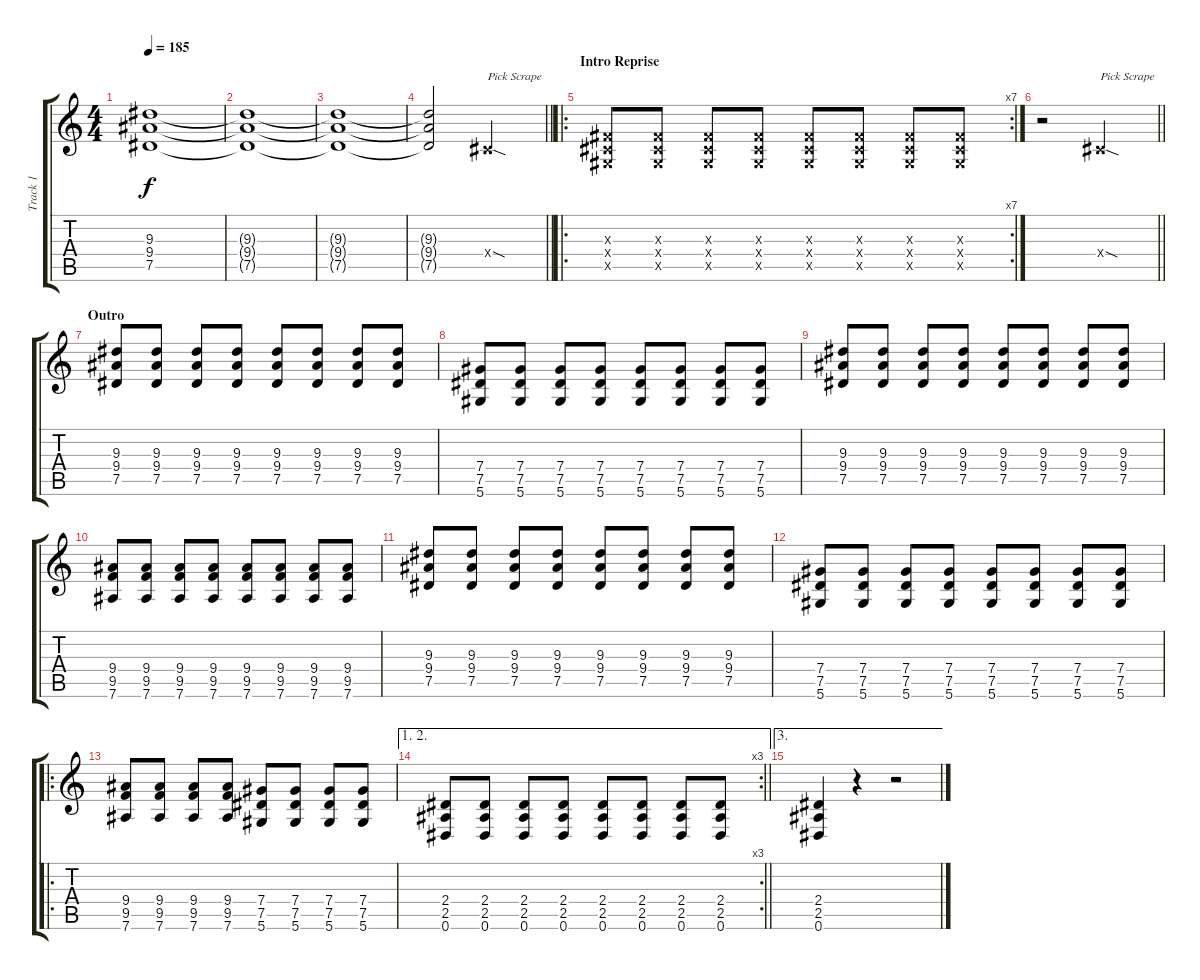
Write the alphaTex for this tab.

\track ("Track 1" "Track 1") {instrument overdrivenguitar}
\staff {score tabs}
\tuning (Eb4 Bb3 Gb3 Db3 Ab2 Eb2) {hide}
\ts (4 4)
\tempo 185
\clef g2
\ks c
(9.3 9.4 7.5).1{dy f} |
(9.3{t} 9.4{t} 7.5{t}).1 |
(9.3{t} 9.4{t} 7.5{t}).1 |
\barLineRight lightlight
(9.3{t} 9.4{t} 7.5{t}).2 0.4{sod x}.2{txt "Pick Scrape"} |
\ro
\rc 7
\section ("" "Intro Reprise")
(0.3{x} 0.4{x} 0.5{x}).8 (0.3{x} 0.4{x} 0.5{x}).8 (0.3{x} 0.4{x} 0.5{x}).8 (0.3{x} 0.4{x} 0.5{x}).8 (0.3{x} 0.4{x} 0.5{x}).8 (0.3{x} 0.4{x} 0.5{x}).8 (0.3{x} 0.4{x} 0.5{x}).8 (0.3{x} 0.4{x} 0.5{x}).8 |
\barLineRight lightlight
r.2 0.4{sod x}.2{txt "Pick Scrape"} |
\section ("" "Outro")
(9.3 9.4 7.5).8 (9.3 9.4 7.5).8 (9.3 9.4 7.5).8 (9.3 9.4 7.5).8 (9.3 9.4 7.5).8 (9.3 9.4 7.5).8 (9.3 9.4 7.5).8 (9.3 9.4 7.5).8 |
(7.4 7.5 5.6).8 (7.4 7.5 5.6).8 (7.4 7.5 5.6).8 (7.4 7.5 5.6).8 (7.4 7.5 5.6).8 (7.4 7.5 5.6).8 (7.4 7.5 5.6).8 (7.4 7.5 5.6).8 |
(9.3 9.4 7.5).8 (9.3 9.4 7.5).8 (9.3 9.4 7.5).8 (9.3 9.4 7.5).8 (9.3 9.4 7.5).8 (9.3 9.4 7.5).8 (9.3 9.4 7.5).8 (9.3 9.4 7.5).8 |
(9.4 9.5 7.6).8 (9.4 9.5 7.6).8 (9.4 9.5 7.6).8 (9.4 9.5 7.6).8 (9.4 9.5 7.6).8 (9.4 9.5 7.6).8 (9.4 9.5 7.6).8 (9.4 9.5 7.6).8 |
(9.3 9.4 7.5).8 (9.3 9.4 7.5).8 (9.3 9.4 7.5).8 (9.3 9.4 7.5).8 (9.3 9.4 7.5).8 (9.3 9.4 7.5).8 (9.3 9.4 7.5).8 (9.3 9.4 7.5).8 |
(7.4 7.5 5.6).8 (7.4 7.5 5.6).8 (7.4 7.5 5.6).8 (7.4 7.5 5.6).8 (7.4 7.5 5.6).8 (7.4 7.5 5.6).8 (7.4 7.5 5.6).8 (7.4 7.5 5.6).8 |
\ro
(9.4 9.5 7.6).8 (9.4 9.5 7.6).8 (9.4 9.5 7.6).8 (9.4 9.5 7.6).8 (7.4 7.5 5.6).8 (7.4 7.5 5.6).8 (7.4 7.5 5.6).8 (7.4 7.5 5.6).8 |
\ae (1 2)
\rc 3
\barLineRight lightlight
(2.4 2.5 0.6).8 (2.4 2.5 0.6).8 (2.4 2.5 0.6).8 (2.4 2.5 0.6).8 (2.4 2.5 0.6).8 (2.4 2.5 0.6).8 (2.4 2.5 0.6).8 (2.4 2.5 0.6).8 |
\ae 3
(2.4 2.5 0.6).4 r.4 r.2
